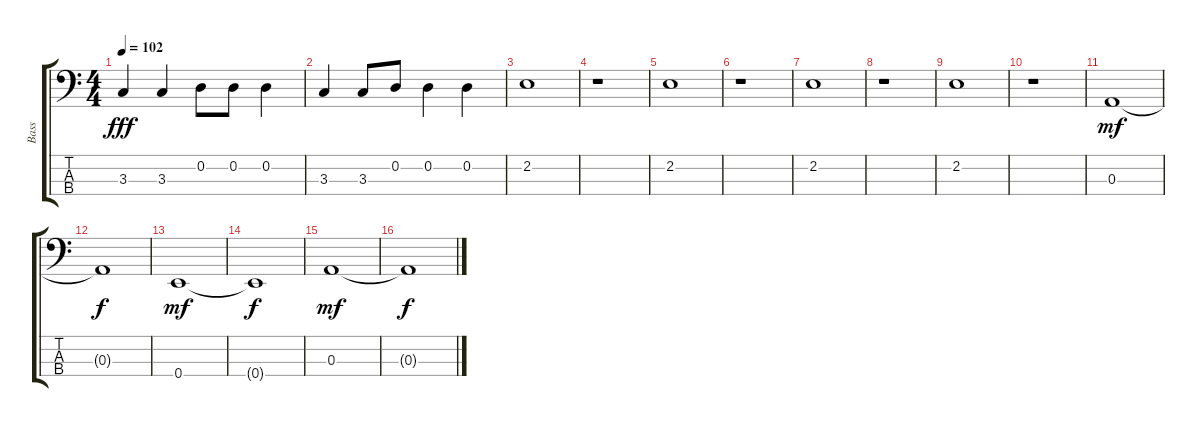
\track ("Bass" "Bass") {instrument electricbassfinger}
\staff {score tabs}
\tuning (G2 D2 A1 E1) {hide}
\ts (4 4)
\tempo 102
\clef f4
\ks c
3.3.4{dy fff} 3.3.4 0.2.8 0.2.8 0.2.4 |
3.3.4 3.3.8 0.2.8 0.2.4 0.2.4 |
2.2.1{volume 16} |
r.1 |
2.2.1{volume 16} |
r.1 |
2.2.1{volume 16} |
r.1 |
2.2.1{volume 16} |
r.1 |
0.3.1{dy mf volume 16} |
0.3{t}.1{dy f} |
0.4.1{dy mf} |
0.4{t}.1{dy f} |
0.3.1{dy mf} |
0.3{t}.1{dy f}
